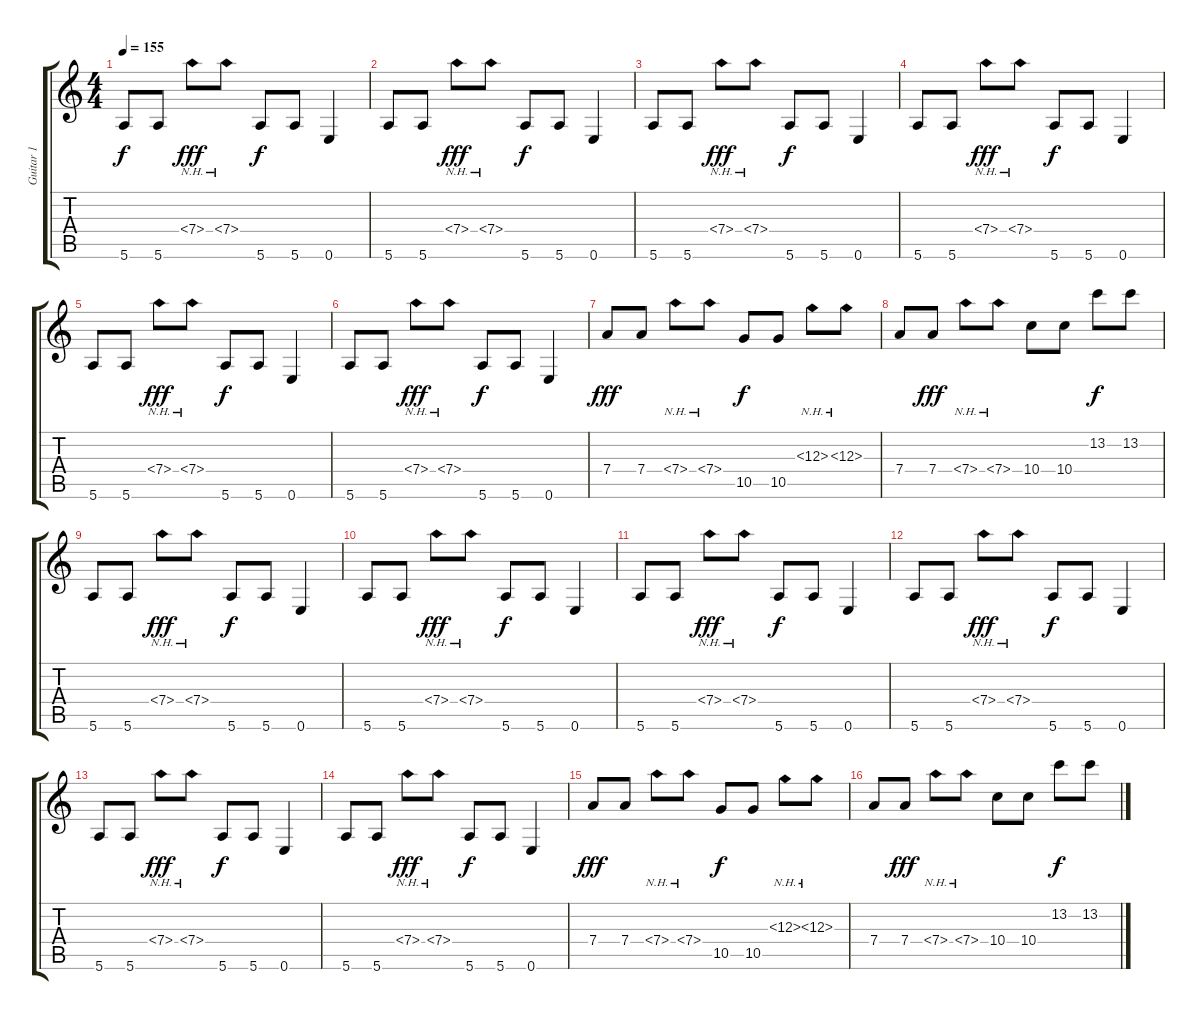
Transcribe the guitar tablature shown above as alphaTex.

\track ("Guitar 1" "Guitar 1") {instrument overdrivenguitar}
\staff {score tabs}
\tuning (E4 B3 G3 D3 A2 E2) {hide}
\ts (4 4)
\tempo 155
\clef g2
\ks c
5.6.8{dy f instrument overdrivenguitar} 5.6.8 7.4{nh}.8{dy fff} 7.4{nh}.8 5.6.8{dy f} 5.6.8 0.6.4 |
5.6.8 5.6.8 7.4{nh}.8{dy fff} 7.4{nh}.8 5.6.8{dy f} 5.6.8 0.6.4 |
5.6.8 5.6.8 7.4{nh}.8{dy fff} 7.4{nh}.8 5.6.8{dy f} 5.6.8 0.6.4 |
5.6.8 5.6.8 7.4{nh}.8{dy fff} 7.4{nh}.8 5.6.8{dy f} 5.6.8 0.6.4 |
5.6.8 5.6.8 7.4{nh}.8{dy fff} 7.4{nh}.8 5.6.8{dy f} 5.6.8 0.6.4 |
5.6.8 5.6.8 7.4{nh}.8{dy fff} 7.4{nh}.8 5.6.8{dy f} 5.6.8 0.6.4 |
7.4.8{dy fff} 7.4.8 7.4{nh}.8 7.4{nh}.8 10.5.8{dy f} 10.5.8 12.3{nh}.8 12.3{nh}.8 |
7.4.8 7.4.8{dy fff} 7.4{nh}.8 7.4{nh}.8 10.4.8 10.4.8 13.2.8{dy f} 13.2.8 |
5.6.8 5.6.8 7.4{nh}.8{dy fff} 7.4{nh}.8 5.6.8{dy f} 5.6.8 0.6.4 |
5.6.8 5.6.8 7.4{nh}.8{dy fff} 7.4{nh}.8 5.6.8{dy f} 5.6.8 0.6.4 |
5.6.8 5.6.8 7.4{nh}.8{dy fff} 7.4{nh}.8 5.6.8{dy f} 5.6.8 0.6.4 |
5.6.8 5.6.8 7.4{nh}.8{dy fff} 7.4{nh}.8 5.6.8{dy f} 5.6.8 0.6.4 |
5.6.8 5.6.8 7.4{nh}.8{dy fff} 7.4{nh}.8 5.6.8{dy f} 5.6.8 0.6.4 |
5.6.8 5.6.8 7.4{nh}.8{dy fff} 7.4{nh}.8 5.6.8{dy f} 5.6.8 0.6.4 |
7.4.8{dy fff} 7.4.8 7.4{nh}.8 7.4{nh}.8 10.5.8{dy f} 10.5.8 12.3{nh}.8 12.3{nh}.8 |
7.4.8 7.4.8{dy fff} 7.4{nh}.8 7.4{nh}.8 10.4.8 10.4.8 13.2.8{dy f} 13.2.8
